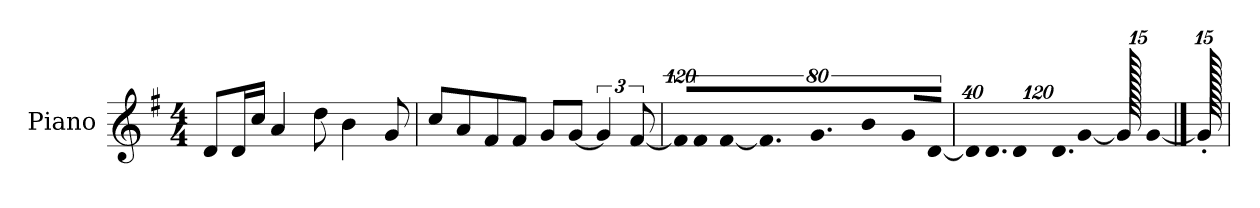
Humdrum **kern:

**kern
*part1
*staff1
*I"Piano
*I'P-no
*clefG2
*k[f#]
*M4/4
*MM90
=1
8d/L
16d/L
16cc/JJ
4a/
8dd\
4b\
8g/
=2
8cc/L
8a/
8f#/
8f#/J
8g/L
[8g/J
6g/]
[12f#/
=3
!LO:N:vis=16
1920%107f#/KL]
!LO:N:vis=8
640%71f#/
!LO:N:vis=16
[1920%107f#/K
9.f#/]
9.g/J
!LO:N:vis=4
1920%427b\
!LO:N:vis=8
640%71g/L
!LO:N:vis=8
[640%71d/J
=4
*Xbrackettup
!LO:N:vis=32
640%23d/KLL]
!LO:N:vis=16.
960%103d/J
!LO:N:vis=8
960%137d/
!LO:N:vis=16.
960%103d/L
[384%41g/J
1920g/]
[1920%959g/
==5
1920g'/]
=
*-
